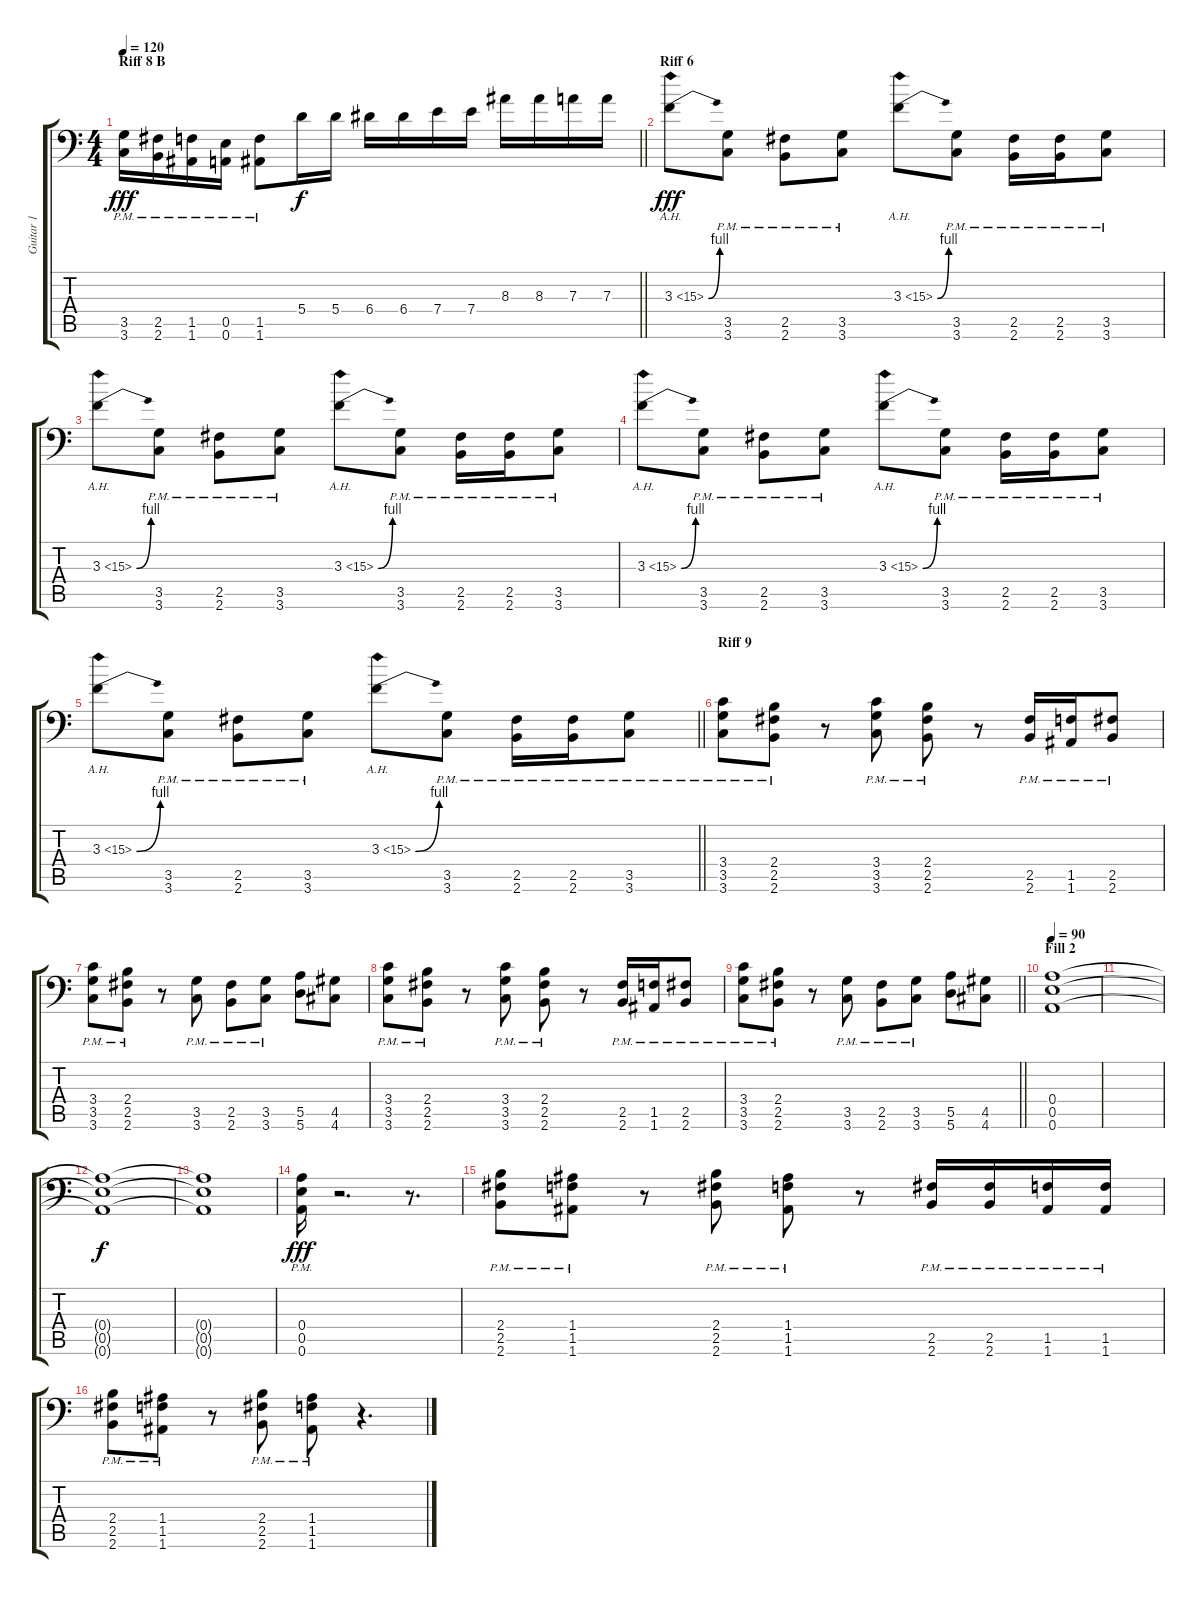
\track ("Guitar 1" "Guitar 1") {instrument distortionguitar}
\staff {score tabs}
\tuning (B3 Gb3 D3 A2 E2 A1) {hide}
\ts (4 4)
\section ("" "Riff 8 B")
\tempo 120
\clef f4
\barLineRight lightlight
\ks c
(3.5{pm} 3.6{pm}).16{dy fff} (2.5{pm} 2.6{pm}).16 (1.5{pm} 1.6{pm}).16 (0.5{pm} 0.6{pm}).16 (1.5{pm} 1.6{pm}).8 5.4.16{dy f} 5.4.16 6.4.16 6.4.16 7.4.16 7.4.16 8.3.16 8.3.16 7.3.16 7.3.16 |
\section ("" "Riff 6")
3.3{be (bend 0 0 60 4) ah 12}.8{dy fff} (3.5{pm} 3.6{pm}).8 (2.5{pm} 2.6{pm}).8 (3.5{pm} 3.6{pm}).8 3.3{be (bend 0 0 60 4) ah 12}.8 (3.5{pm} 3.6{pm}).8 (2.5{pm} 2.6{pm}).16 (2.5{pm} 2.6{pm}).16 (3.5{pm} 3.6{pm}).8 |
3.3{be (bend 0 0 60 4) ah 12}.8 (3.5{pm} 3.6{pm}).8 (2.5{pm} 2.6{pm}).8 (3.5{pm} 3.6{pm}).8 3.3{be (bend 0 0 60 4) ah 12}.8 (3.5{pm} 3.6{pm}).8 (2.5{pm} 2.6{pm}).16 (2.5{pm} 2.6{pm}).16 (3.5{pm} 3.6{pm}).8 |
3.3{be (bend 0 0 60 4) ah 12}.8 (3.5{pm} 3.6{pm}).8 (2.5{pm} 2.6{pm}).8 (3.5{pm} 3.6{pm}).8 3.3{be (bend 0 0 60 4) ah 12}.8 (3.5{pm} 3.6{pm}).8 (2.5{pm} 2.6{pm}).16 (2.5{pm} 2.6{pm}).16 (3.5{pm} 3.6{pm}).8 |
\barLineRight lightlight
3.3{be (bend 0 0 60 4) ah 12}.8 (3.5{pm} 3.6{pm}).8 (2.5{pm} 2.6{pm}).8 (3.5{pm} 3.6{pm}).8 3.3{be (bend 0 0 60 4) ah 12}.8 (3.5{pm} 3.6{pm}).8 (2.5{pm} 2.6{pm}).16 (2.5{pm} 2.6{pm}).16 (3.5{pm} 3.6{pm}).8 |
\section ("" "Riff 9")
(3.4{pm} 3.5{pm} 3.6{pm}).8 (2.4{pm} 2.5{pm} 2.6{pm}).8 r.8 (3.4{pm} 3.5{pm} 3.6{pm}).8 (2.4{pm} 2.5{pm} 2.6{pm}).8 r.8 (2.5{pm} 2.6{pm}).16 (1.5{pm} 1.6{pm}).16 (2.5{pm} 2.6{pm}).8 |
(3.4{pm} 3.5{pm} 3.6{pm}).8 (2.4{pm} 2.5{pm} 2.6{pm}).8 r.8 (3.5{pm} 3.6{pm}).8 (2.5{pm} 2.6{pm}).8 (3.5{pm} 3.6{pm}).8 (5.5 5.6).8 (4.5 4.6).8 |
(3.4{pm} 3.5{pm} 3.6{pm}).8 (2.4{pm} 2.5{pm} 2.6{pm}).8 r.8 (3.4{pm} 3.5{pm} 3.6{pm}).8 (2.4{pm} 2.5{pm} 2.6{pm}).8 r.8 (2.5{pm} 2.6{pm}).16 (1.5{pm} 1.6{pm}).16 (2.5{pm} 2.6{pm}).8 |
\barLineRight lightlight
(3.4{pm} 3.5{pm} 3.6{pm}).8 (2.4{pm} 2.5{pm} 2.6{pm}).8 r.8 (3.5{pm} 3.6{pm}).8 (2.5{pm} 2.6{pm}).8 (3.5{pm} 3.6{pm}).8 (5.5 5.6).8 (4.5 4.6).8 |
\section ("" "Fill 2")
\tempo 90
(0.4 0.5 0.6).1 |
|
(0.4{t} 0.5{t} 0.6{t}).1{dy f} |
(0.4{t} 0.5{t} 0.6{t}).1 |
(0.4{pm} 0.5{pm} 0.6{pm}).16{dy fff} r.2{d} r.8{d} |
(2.4{pm} 2.5{pm} 2.6{pm}).8 (1.4{pm} 1.5{pm} 1.6{pm}).8 r.8 (2.4{pm} 2.5{pm} 2.6{pm}).8 (1.4{pm} 1.5{pm} 1.6{pm}).8 r.8 (2.5{pm} 2.6{pm}).16 (2.5{pm} 2.6{pm}).16 (1.5{pm} 1.6{pm}).16 (1.5{pm} 1.6{pm}).16 |
(2.4{pm} 2.5{pm} 2.6{pm}).8 (1.4{pm} 1.5{pm} 1.6{pm}).8 r.8 (2.4{pm} 2.5{pm} 2.6{pm}).8 (1.4{pm} 1.5{pm} 1.6{pm}).8 r.4{d}
